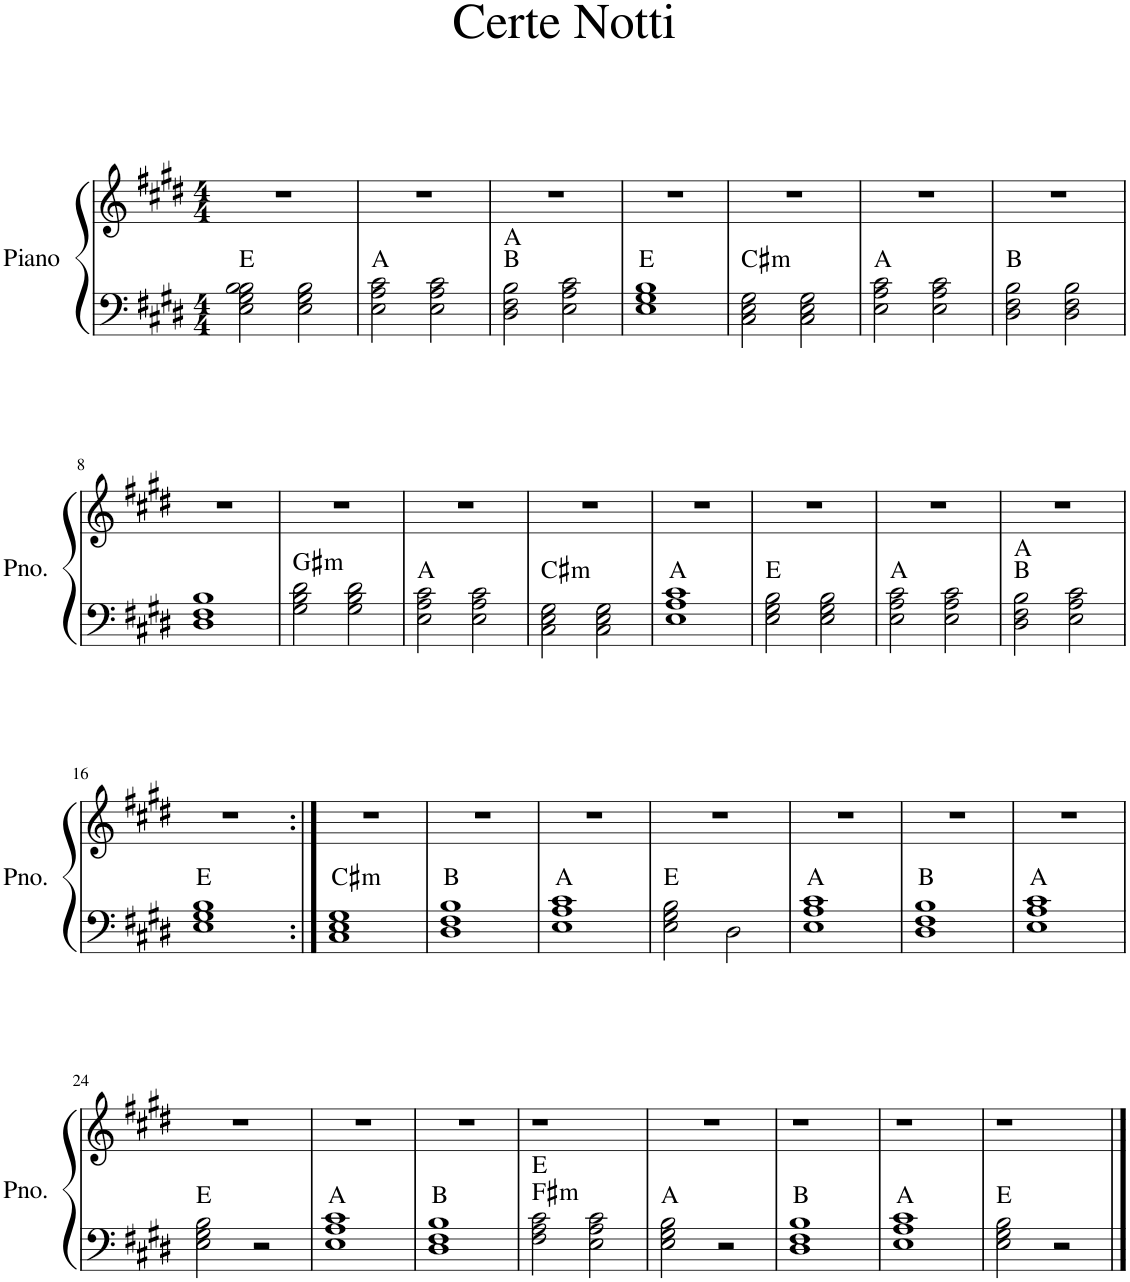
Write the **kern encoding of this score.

**kern	**kern	**harte
*part1	*part1	*part1
*staff2	*staff1	*
*I"Piano	*	*
*I'Pno.	*	*
*clefF4	*clefG2	*
*k[f#c#g#d#]	*k[f#c#g#d#]	*
*M4/4	*M4/4	*
=1	=1	=1
2E\ 2G#\ 2B\ 2B\	1r	E:maj
2E\ 2G#\ 2B\	.	.
=2	=2	=2
2E\ 2A\ 2c#\	1r	A:maj
2E\ 2A\ 2c#\	.	.
=3	=3	=3
2D#\ 2F#\ 2B\	1r	B:maj A:maj
2E\ 2A\ 2c#\	.	.
=4	=4	=4
1E 1G# 1B	1r	E:maj
=5	=5	=5
!	!	!LO:H:kt=m
2C#\ 2E\ 2G#\	1r	C#:min
2C#\ 2E\ 2G#\	.	.
=6	=6	=6
2E\ 2A\ 2c#\	1r	A:maj
2E\ 2A\ 2c#\	.	.
=7	=7	=7
2D#\ 2F#\ 2B\	1r	B:maj
2D#\ 2F#\ 2B\	.	.
!!LO:LB:g=z
=8	=8	=8
1D# 1F# 1B	1r	.
=9	=9	=9
!	!	!LO:H:kt=m
2G#\ 2B\ 2d#\	1r	G#:min
2G#\ 2B\ 2d#\	.	.
=10	=10	=10
2E\ 2A\ 2c#\	1r	A:maj
2E\ 2A\ 2c#\	.	.
=11	=11	=11
!	!	!LO:H:kt=m
2C#\ 2E\ 2G#\	1r	C#:min
2C#\ 2E\ 2G#\	.	.
=12	=12	=12
1E 1A 1c#	1r	A:maj
=13	=13	=13
2E\ 2G#\ 2B\	1r	E:maj
2E\ 2G#\ 2B\	.	.
=14	=14	=14
2E\ 2A\ 2c#\	1r	A:maj
2E\ 2A\ 2c#\	.	.
=15	=15	=15
2D#\ 2F#\ 2B\	1r	B:maj A:maj
2E\ 2A\ 2c#\	.	.
!!LO:LB:g=z
=16	=16	=16
1E 1G# 1B	1r	E:maj
=17:|!	=17:|!	=17:|!
!	!	!LO:H:kt=m
1C# 1E 1G#	1r	C#:min
=18	=18	=18
1D# 1F# 1B	1r	B:maj
=19	=19	=19
1E 1A 1c#	1r	A:maj
=20	=20	=20
2E\ 2G#\ 2B\	1r	E:maj
2D#\	.	.
=21	=21	=21
1E 1A 1c#	1r	A:maj
=22	=22	=22
1D# 1F# 1B	1r	B:maj
=23	=23	=23
1E 1A 1c#	1r	A:maj
!!LO:LB:g=z
=24	=24	=24
2E\ 2G#\ 2B\	1r	E:maj
2r	.	.
=25	=25	=25
1E 1A 1c#	1r	A:maj
=26	=26	=26
1D# 1F# 1B	1r	B:maj
=27	=27	=27
!	!	!LO:H:n=1:kt=m
2F#\ 2A\ 2c#\	1r	F#:min E:maj
2E\ 2A\ 2c#\	.	.
=28	=28	=28
2E\ 2G#\ 2B\	1r	A:maj
2r	.	.
=29	=29	=29
1D# 1F# 1B	1r	B:maj
=30	=30	=30
1E 1A 1c#	1r	A:maj
=31	=31	=31
2E\ 2G#\ 2B\	1r	E:maj
2r	.	.
==	==	==
*-	*-	*-
